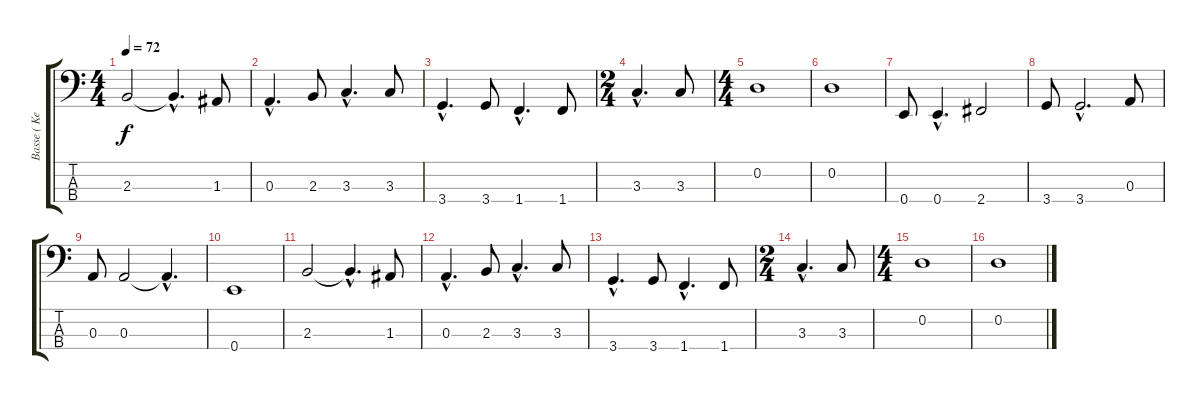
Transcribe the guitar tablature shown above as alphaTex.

\track ("Basse ( Keith Duffy )" "Basse ( Ke") {instrument acousticbass}
\staff {score tabs}
\tuning (G2 D2 A1 E1) {hide}
\ts (4 4)
\tempo 72
\clef f4
\ks c
2.3.2{dy f} 2.3{hac t}.4{d} 1.3.8 |
0.3{hac}.4{d} 2.3.8 3.3{hac}.4{d} 3.3.8 |
3.4{hac}.4{d} 3.4.8 1.4{hac}.4{d} 1.4.8 |
\ts (2 4)
3.3{hac}.4{d} 3.3.8 |
\ts (4 4)
0.2.1 |
0.2.1 |
0.4.8 0.4{hac}.4{d} 2.4.2 |
3.4.8 3.4{hac}.2{d} 0.3.8 |
0.3.8 0.3.2 0.3{hac t}.4{d} |
0.4.1 |
2.3.2 2.3{hac t}.4{d} 1.3.8 |
0.3{hac}.4{d} 2.3.8 3.3{hac}.4{d} 3.3.8 |
3.4{hac}.4{d} 3.4.8 1.4{hac}.4{d} 1.4.8 |
\ts (2 4)
3.3{hac}.4{d} 3.3.8 |
\ts (4 4)
0.2.1 |
0.2.1
